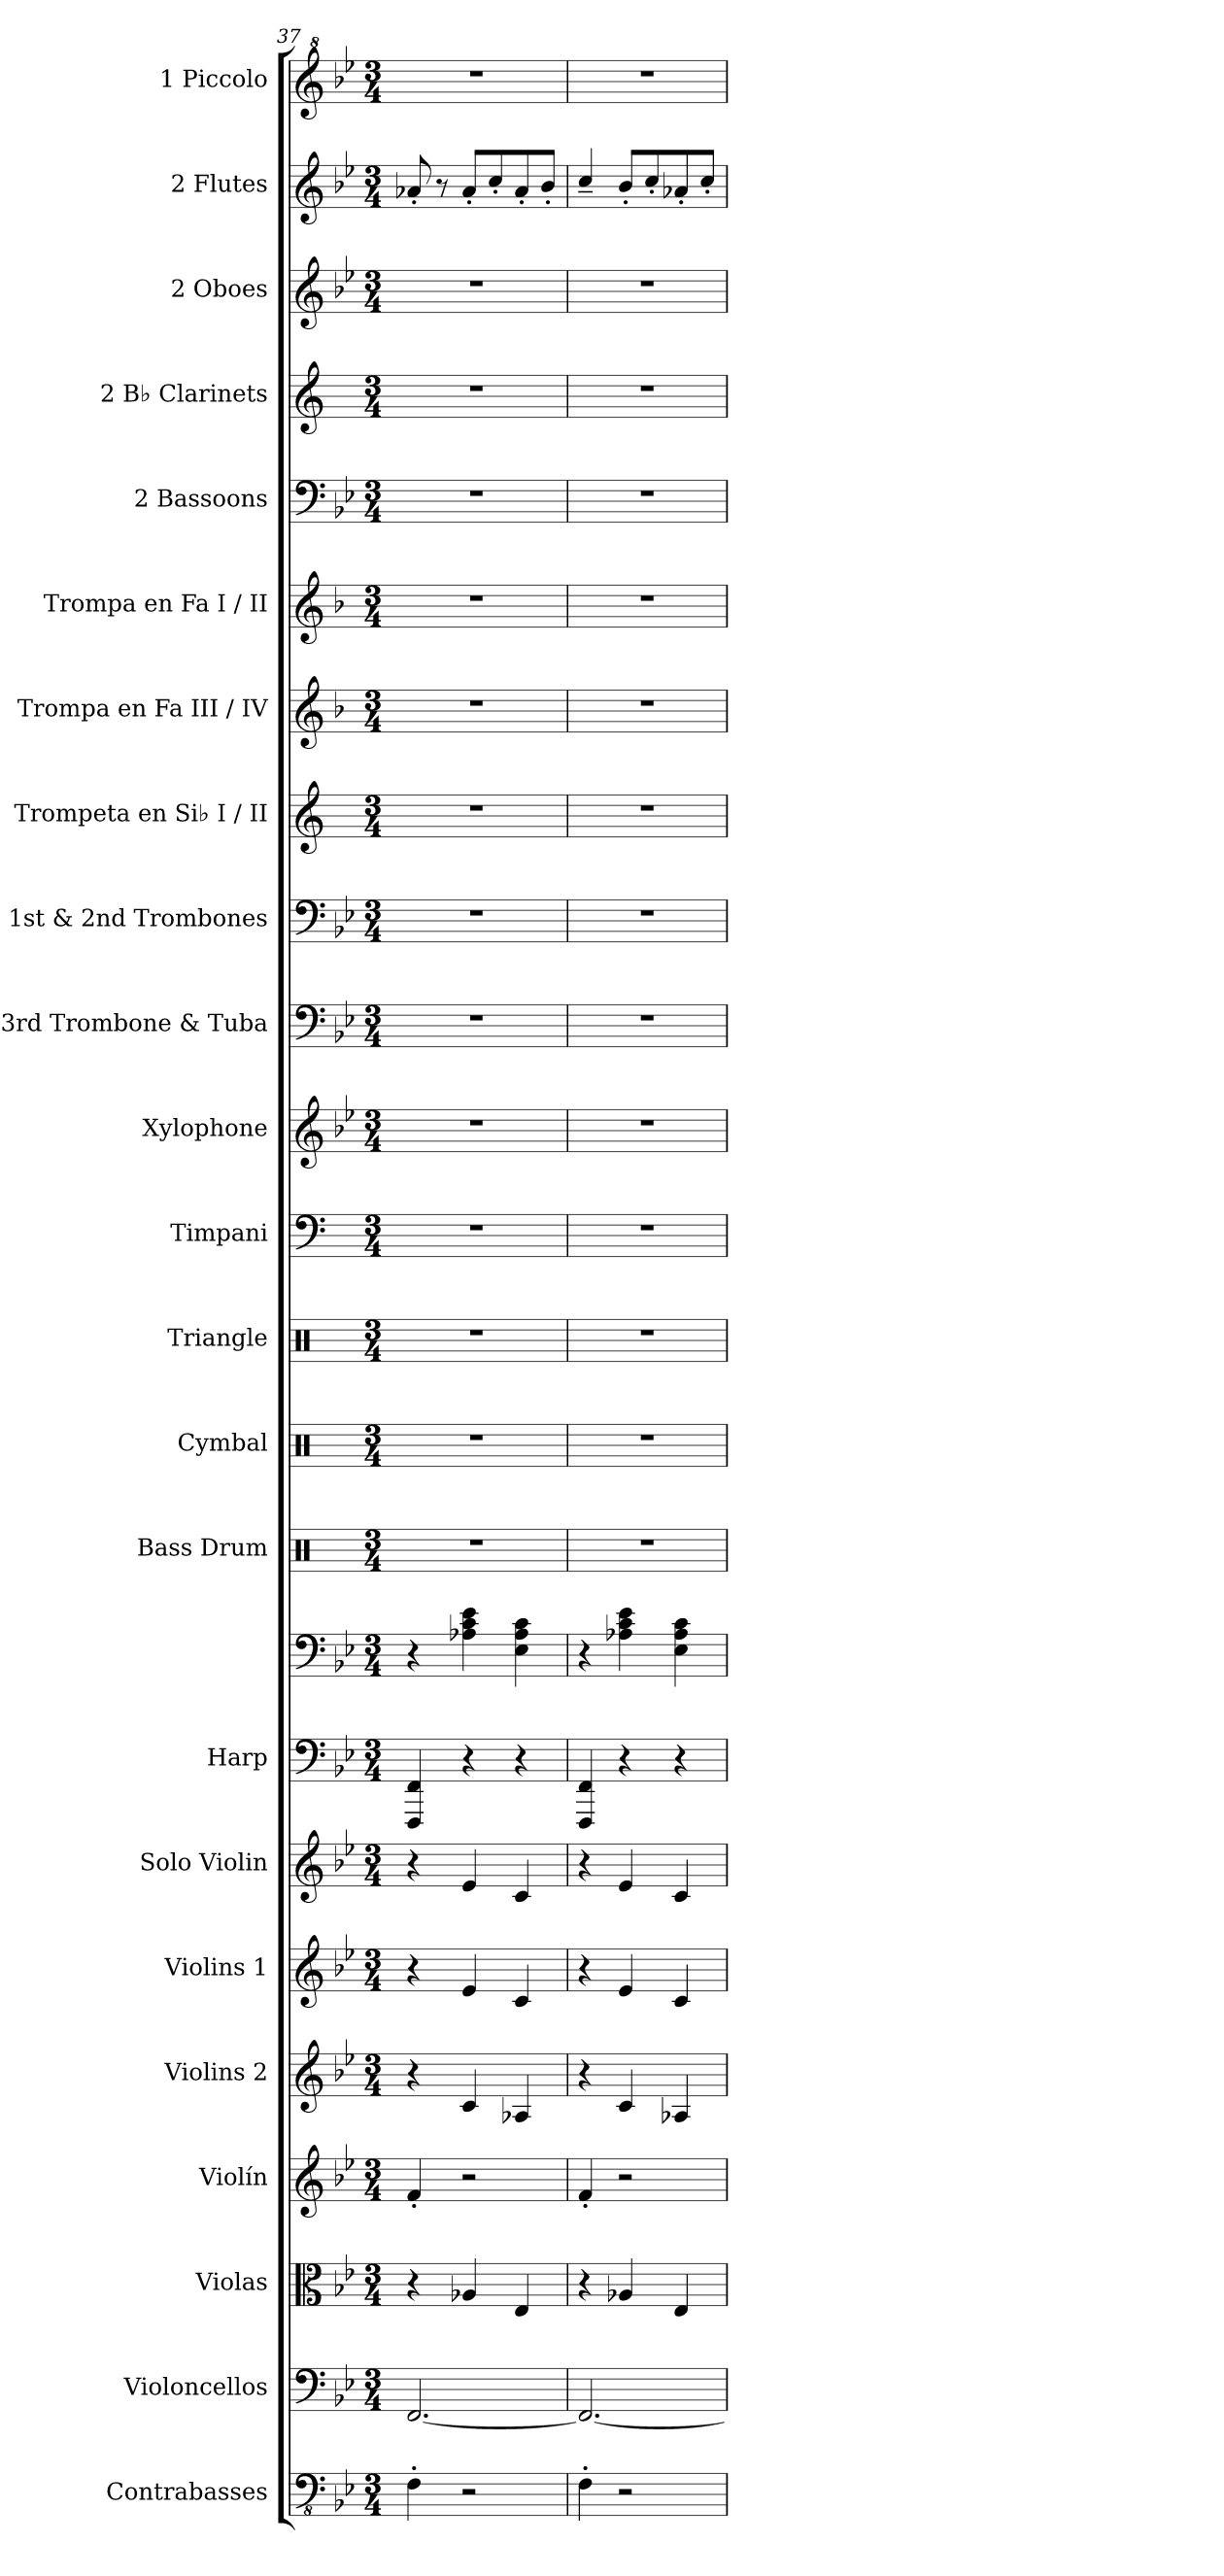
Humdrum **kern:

**kern	**kern	**kern	**kern	**kern	**kern	**kern	**kern	**kern	**kern	**kern	**kern	**kern	**kern	**kern	**kern	**kern	**kern	**kern	**kern	**kern	**kern	**kern	**kern
*part23	*part22	*part21	*part20	*part19	*part18	*part17	*part16	*part16	*part15	*part14	*part13	*part12	*part11	*part10	*part9	*part8	*part7	*part6	*part5	*part4	*part3	*part2	*part1
*staff24	*staff23	*staff22	*staff21	*staff20	*staff19	*staff18	*staff17	*staff16	*staff15	*staff14	*staff13	*staff12	*staff11	*staff10	*staff9	*staff8	*staff7	*staff6	*staff5	*staff4	*staff3	*staff2	*staff1
*I"Contrabasses	*I"Violoncellos	*I"Violas	*I"Violín	*I"Violins 2	*I"Violins 1	*I"Solo Violin	*I"Harp	*	*I"Bass Drum	*I"Cymbal	*I"Triangle	*I"Timpani	*I"Xylophone	*I"3rd Trombone     &amp; Tuba	*I"1st &amp; 2nd Trombones	*I"Trompeta en Si♭  I / II	*I"Trompa en Fa   III / IV	*I"Trompa en Fa I / II	*I"2 Bassoons	*I"2 B♭ Clarinets	*I"2 Oboes	*I"2 Flutes	*I"1 Piccolo
*I'Cbs.	*I'Vlcs.	*I'Vlas.	*I'Vln.	*I'Vlns. 2	*I'Vlns. 1	*I'S. Vln.	*I'Hrp.	*	*I'B. Dr.	*I'Cym.	*I'Trgl.	*I'Timp.	*I'Xyl.	*I'3rd Trb. &amp; Tba.	*I'1st &amp; 2nd    Trbs.	*I'Tpt. Si♭  I / II	*I'Trmp. Fa   III / IV	*I'Trmp. Fa I / II	*I'2 Bsns.	*I'2 B♭ Cls.	*I'2 Obs.	*I'2 Fls.	*I'1 Picc.
*clefFv4	*clefF4	*clefC3	*clefG2	*clefG2	*clefG2	*clefG2	*clefF4	*clefF4	*clefX	*clefX	*clefX	*clefF4	*clefG2	*clefF4	*clefF4	*clefG2	*clefG2	*clefG2	*clefF4	*clefG2	*clefG2	*clefG2	*clefG^2
*	*	*	*	*	*	*	*	*	*	*	*	*	*ITrd-7c-12	*	*	*ITrd1c2	*ITrd4c7	*ITrd4c7	*	*ITrd1c2	*	*	*ITrd-7c-12
*k[b-e-]	*k[b-e-]	*k[b-e-]	*k[b-e-]	*k[b-e-]	*k[b-e-]	*k[b-e-]	*k[b-e-]	*k[b-e-]	*k[]	*k[]	*k[]	*k[]	*k[b-e-]	*k[b-e-]	*k[b-e-]	*k[b-e-]	*k[b-e-]	*k[b-e-]	*k[b-e-]	*k[b-e-]	*k[b-e-]	*k[b-e-]	*k[b-e-]
*M3/4	*M3/4	*M3/4	*M3/4	*M3/4	*M3/4	*M3/4	*M3/4	*M3/4	*M3/4	*M3/4	*M3/4	*M3/4	*M3/4	*M3/4	*M3/4	*M3/4	*M3/4	*M3/4	*M3/4	*M3/4	*M3/4	*M3/4	*M3/4
=37	=37	=37	=37	=37	=37	=37	=37	=37	=37	=37	=37	=37	=37	=37	=37	=37	=37	=37	=37	=37	=37	=37	=37
4FF'\	[2.FF/	4r	4f'/	4r	4r	4r	4FFF/ 4FF/	4r	2.r	2.r	2.r	2.r	2.r	2.r	2.r	2.r	2.r	2.r	2.r	2.r	2.r	8a-X'/	2.r
.	.	.	.	.	.	.	.	.	.	.	.	.	.	.	.	.	.	.	.	.	.	8r	.
2r	.	4A-X/	2r	4c/	4e-/	4e-/	4r	4A-X\ 4c\ 4e-\	.	.	.	.	.	.	.	.	.	.	.	.	.	8a-'/L	.
.	.	.	.	.	.	.	.	.	.	.	.	.	.	.	.	.	.	.	.	.	.	8cc'/	.
.	.	4E-/	.	4A-X/	4c/	4c/	4r	4E-\ 4A-\ 4c\	.	.	.	.	.	.	.	.	.	.	.	.	.	8a-'/	.
.	.	.	.	.	.	.	.	.	.	.	.	.	.	.	.	.	.	.	.	.	.	8b-'/J	.
=38	=38	=38	=38	=38	=38	=38	=38	=38	=38	=38	=38	=38	=38	=38	=38	=38	=38	=38	=38	=38	=38	=38	=38
4FF'\	2.FF/_	4r	4f'/	4r	4r	4r	4FFF/ 4FF/	4r	2.r	2.r	2.r	2.r	2.r	2.r	2.r	2.r	2.r	2.r	2.r	2.r	2.r	4cc~/	2.r
2r	.	4A-X/	2r	4c/	4e-/	4e-/	4r	4A-X\ 4c\ 4e-\	.	.	.	.	.	.	.	.	.	.	.	.	.	8b-'/L	.
.	.	.	.	.	.	.	.	.	.	.	.	.	.	.	.	.	.	.	.	.	.	8cc'/	.
.	.	4E-/	.	4A-X/	4c/	4c/	4r	4E-\ 4A-\ 4c\	.	.	.	.	.	.	.	.	.	.	.	.	.	8a-X'/	.
.	.	.	.	.	.	.	.	.	.	.	.	.	.	.	.	.	.	.	.	.	.	8cc'/J	.
=	=	=	=	=	=	=	=	=	=	=	=	=	=	=	=	=	=	=	=	=	=	=	=
*-	*-	*-	*-	*-	*-	*-	*-	*-	*-	*-	*-	*-	*-	*-	*-	*-	*-	*-	*-	*-	*-	*-	*-
